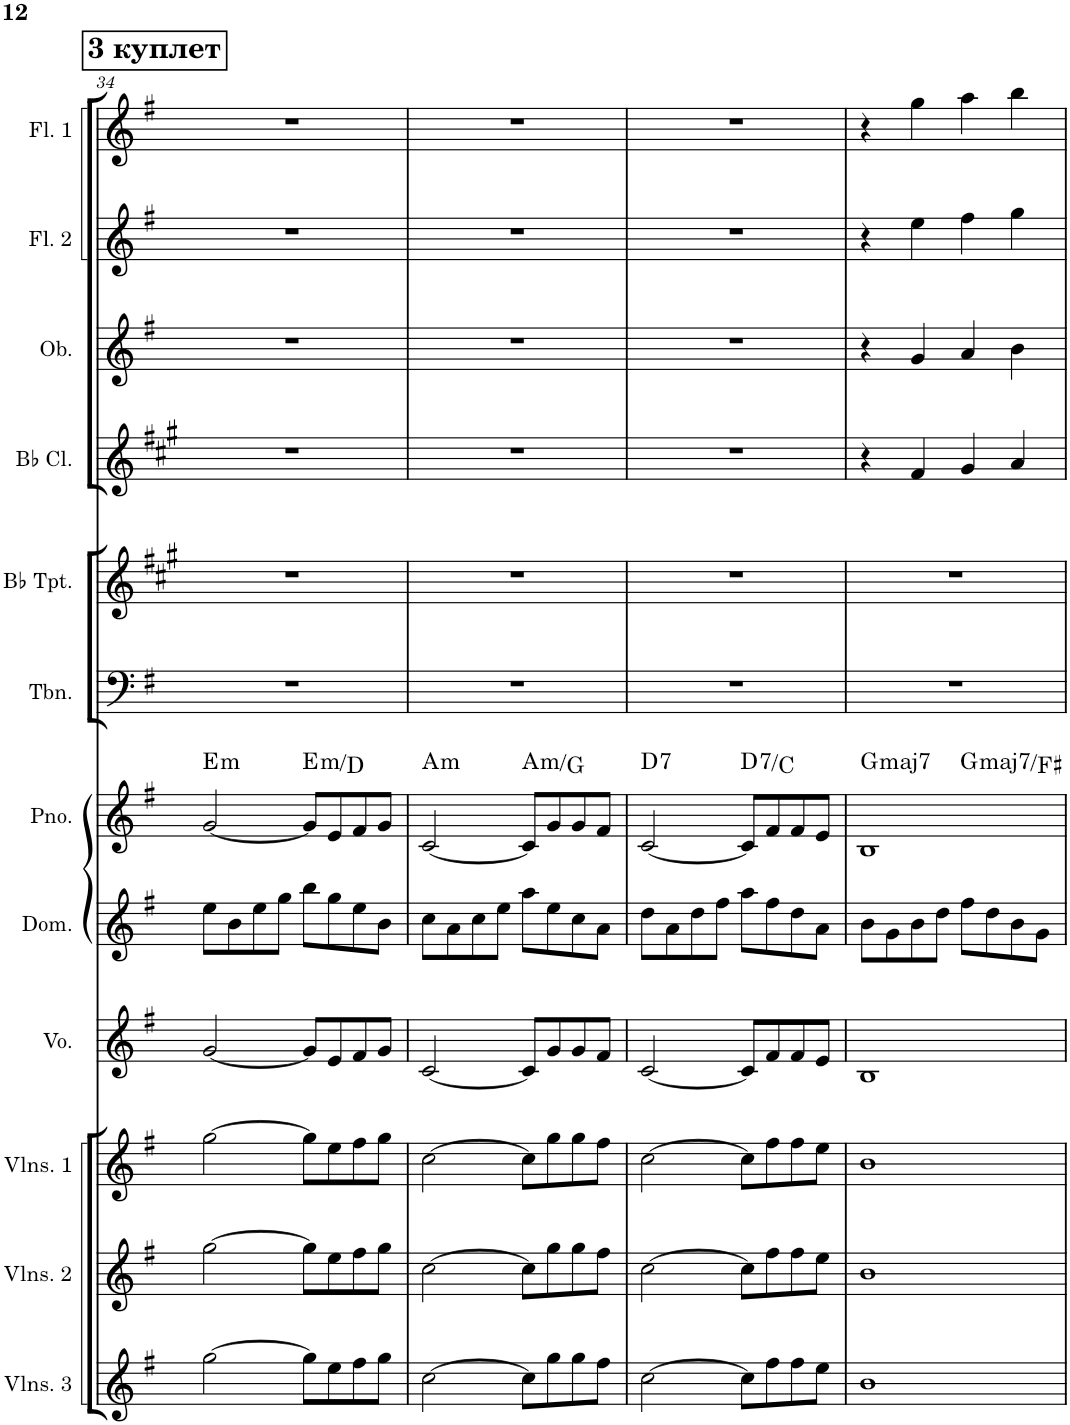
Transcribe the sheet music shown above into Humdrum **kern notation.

**kern	**kern	**kern	**kern	**kern	**kern	**harte	**kern	**kern	**kern	**kern	**kern	**kern
*part12	*part11	*part10	*part9	*part8	*part7	*part7	*part6	*part5	*part4	*part3	*part2	*part1
*staff12	*staff11	*staff10	*staff9	*staff8	*staff7	*	*staff6	*staff5	*staff4	*staff3	*staff2	*staff1
*I"Violins 3	*I"Violins 2	*I"Violins 1	*I"Voice	*I"Domra	*I"Piano	*	*I"Trombone	*I"Bb Trumpet	*I"Bb Clarinet	*I"Oboe	*I"Flute 2	*I"Flute 1
*I'Vlns. 3	*I'Vlns. 2	*I'Vlns. 1	*I'Vo.	*I'Dom.	*I'Pno.	*	*I'Tbn.	*I'Bb Tpt.	*I'Bb Cl.	*I'Ob.	*I'Fl. 2	*I'Fl. 1
!!LO:PB:g=z
*clefG2	*clefG2	*clefG2	*clefG2	*clefG2	*clefG2	*	*clefF4	*clefG2	*clefG2	*clefG2	*clefG2	*clefG2
*	*	*	*	*	*	*	*	*Trd1c2	*Trd1c2	*	*	*
*k[f#]	*k[f#]	*k[f#]	*k[f#]	*k[f#]	*k[f#]	*	*k[f#]	*k[f#c#g#]	*k[f#c#g#]	*k[f#]	*k[f#]	*k[f#]
*M4/4	*M4/4	*M4/4	*M4/4	*M4/4	*M4/4	*	*M4/4	*M4/4	*M4/4	*M4/4	*M4/4	*M4/4
!!LO:REH:place=s1:a:B:cj:fs=14:t=3 куплет
=34	=34	=34	=34	=34	=34	=34	=34	=34	=34	=34	=34	=34
!	!	!	!	!	!	!LO:H:kt=m	!	!	!	!	!	!
[2gg\	[2gg\	[2gg\	[2g/	8ee\L	[2g/	E:min	1r	1r	1r	1r	1r	1r
.	.	.	.	8b\	.	.	.	.	.	.	.	.
.	.	.	.	8ee\	.	.	.	.	.	.	.	.
.	.	.	.	8gg\J	.	.	.	.	.	.	.	.
!	!	!	!	!	!	!LO:H:kt=m	!	!	!	!	!	!
8gg\L]	8gg\L]	8gg\L]	8g/L]	8bb\L	8g/L]	E:min/b7	.	.	.	.	.	.
8ee\	8ee\	8ee\	8e/	8gg\	8e/	.	.	.	.	.	.	.
8ff#\	8ff#\	8ff#\	8f#/	8ee\	8f#/	.	.	.	.	.	.	.
8gg\J	8gg\J	8gg\J	8g/J	8b\J	8g/J	.	.	.	.	.	.	.
=35	=35	=35	=35	=35	=35	=35	=35	=35	=35	=35	=35	=35
!	!	!	!	!	!	!LO:H:kt=m	!	!	!	!	!	!
[2cc\	[2cc\	[2cc\	[2c/	8cc\L	[2c/	A:min	1r	1r	1r	1r	1r	1r
.	.	.	.	8a\	.	.	.	.	.	.	.	.
.	.	.	.	8cc\	.	.	.	.	.	.	.	.
.	.	.	.	8ee\J	.	.	.	.	.	.	.	.
!	!	!	!	!	!	!LO:H:kt=m	!	!	!	!	!	!
8cc\L]	8cc\L]	8cc\L]	8c/L]	8aa\L	8c/L]	A:min/b7	.	.	.	.	.	.
8gg\	8gg\	8gg\	8g/	8ee\	8g/	.	.	.	.	.	.	.
8gg\	8gg\	8gg\	8g/	8cc\	8g/	.	.	.	.	.	.	.
8ff#\J	8ff#\J	8ff#\J	8f#/J	8a\J	8f#/J	.	.	.	.	.	.	.
=36	=36	=36	=36	=36	=36	=36	=36	=36	=36	=36	=36	=36
!	!	!	!	!	!	!LO:H:kt=7	!	!	!	!	!	!
[2cc\	[2cc\	[2cc\	[2c/	8dd\L	[2c/	D:7	1r	1r	1r	1r	1r	1r
.	.	.	.	8a\	.	.	.	.	.	.	.	.
.	.	.	.	8dd\	.	.	.	.	.	.	.	.
.	.	.	.	8ff#\J	.	.	.	.	.	.	.	.
!	!	!	!	!	!	!LO:H:kt=7	!	!	!	!	!	!
8cc\L]	8cc\L]	8cc\L]	8c/L]	8aa\L	8c/L]	D:7/b7	.	.	.	.	.	.
8ff#\	8ff#\	8ff#\	8f#/	8ff#\	8f#/	.	.	.	.	.	.	.
8ff#\	8ff#\	8ff#\	8f#/	8dd\	8f#/	.	.	.	.	.	.	.
8ee\J	8ee\J	8ee\J	8e/J	8a\J	8e/J	.	.	.	.	.	.	.
=37	=37	=37	=37	=37	=37	=37	=37	=37	=37	=37	=37	=37
!	!	!	!	!	!	!LO:H:kt=maj7	!	!	!	!	!	!
*	*	*	*	*	*^	*	*	*	*	*	*	*
1b	1b	1b	1B	8b\L	1B	2ryy	G:maj7	1r	1r	4r	4r	4r	4r
.	.	.	.	8g\	.	.	.	.	.	.	.	.	.
.	.	.	.	8b\	.	.	.	.	.	4f#/	4g/	4ee\	4gg\
.	.	.	.	8dd\J	.	.	.	.	.	.	.	.	.
!	!	!	!	!	!	!	!LO:H:kt=maj7	!	!	!	!	!	!
.	.	.	.	8ff#\L	.	2ryy	G:maj7/7	.	.	4g#/	4a/	4ff#\	4aa\
.	.	.	.	8dd\	.	.	.	.	.	.	.	.	.
.	.	.	.	8b\	.	.	.	.	.	4a/	4b\	4gg\	4bb\
.	.	.	.	8g\J	.	.	.	.	.	.	.	.	.
*	*	*	*	*	*v	*v	*	*	*	*	*	*	*
=	=	=	=	=	=	=	=	=	=	=	=	=
*-	*-	*-	*-	*-	*-	*-	*-	*-	*-	*-	*-	*-
